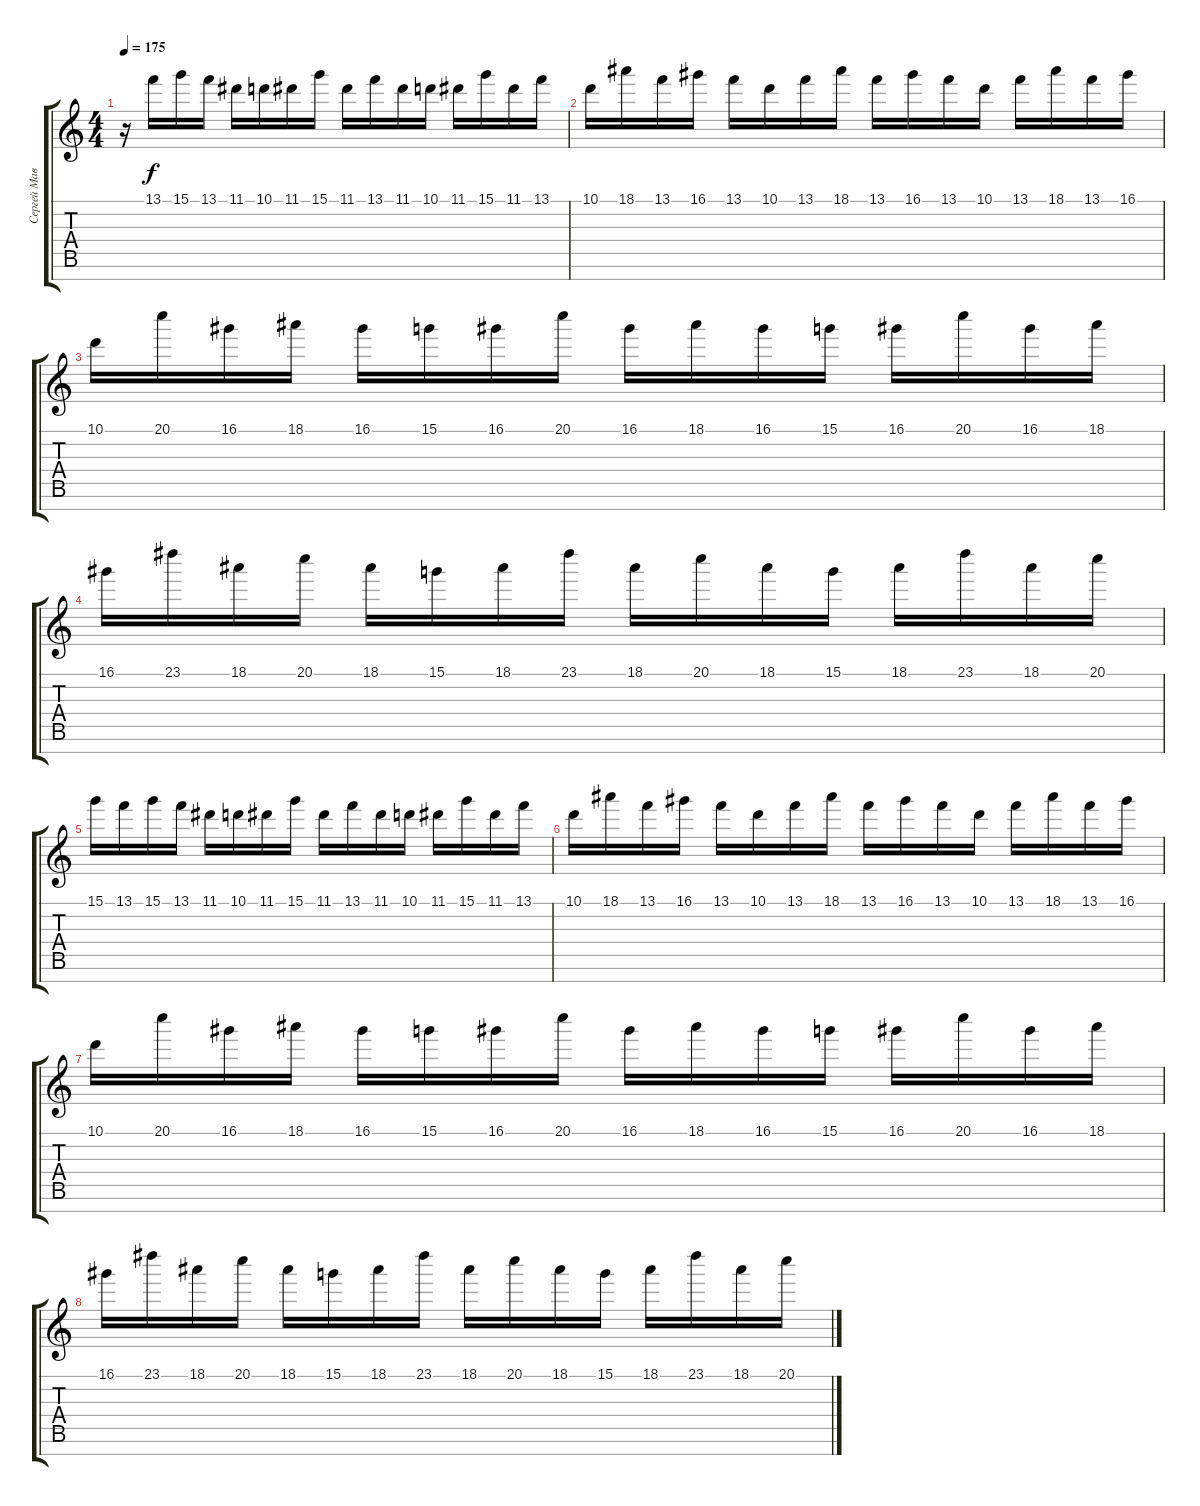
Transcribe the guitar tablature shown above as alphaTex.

\track ("Сергей Маврин" "Сергей Мав") {instrument distortionguitar}
\staff {score tabs}
\tuning (E4 B3 G3 D3 A2 E2 B1) {hide}
\ts (4 4)
\tempo 175
\clef g2
\ks c
r.16{dy f} 13.1.16 15.1.16 13.1.16 11.1.16 10.1.16 11.1.16 15.1.16 11.1.16 13.1.16 11.1.16 10.1.16 11.1.16 15.1.16 11.1.16 13.1.16 |
10.1.16 18.1.16 13.1.16 16.1.16 13.1.16 10.1.16 13.1.16 18.1.16 13.1.16 16.1.16 13.1.16 10.1.16 13.1.16 18.1.16 13.1.16 16.1.16 |
10.1.16 20.1.16 16.1.16 18.1.16 16.1.16 15.1.16 16.1.16 20.1.16 16.1.16 18.1.16 16.1.16 15.1.16 16.1.16 20.1.16 16.1.16 18.1.16 |
16.1.16 23.1.16 18.1.16 20.1.16 18.1.16 15.1.16 18.1.16 23.1.16 18.1.16 20.1.16 18.1.16 15.1.16 18.1.16 23.1.16 18.1.16 20.1.16 |
15.1.16 13.1.16 15.1.16 13.1.16 11.1.16 10.1.16 11.1.16 15.1.16 11.1.16 13.1.16 11.1.16 10.1.16 11.1.16 15.1.16 11.1.16 13.1.16 |
10.1.16 18.1.16 13.1.16 16.1.16 13.1.16 10.1.16 13.1.16 18.1.16 13.1.16 16.1.16 13.1.16 10.1.16 13.1.16 18.1.16 13.1.16 16.1.16 |
10.1.16 20.1.16 16.1.16 18.1.16 16.1.16 15.1.16 16.1.16 20.1.16 16.1.16 18.1.16 16.1.16 15.1.16 16.1.16 20.1.16 16.1.16 18.1.16 |
16.1.16 23.1.16 18.1.16 20.1.16 18.1.16 15.1.16 18.1.16 23.1.16 18.1.16 20.1.16 18.1.16 15.1.16 18.1.16 23.1.16 18.1.16 20.1.16
